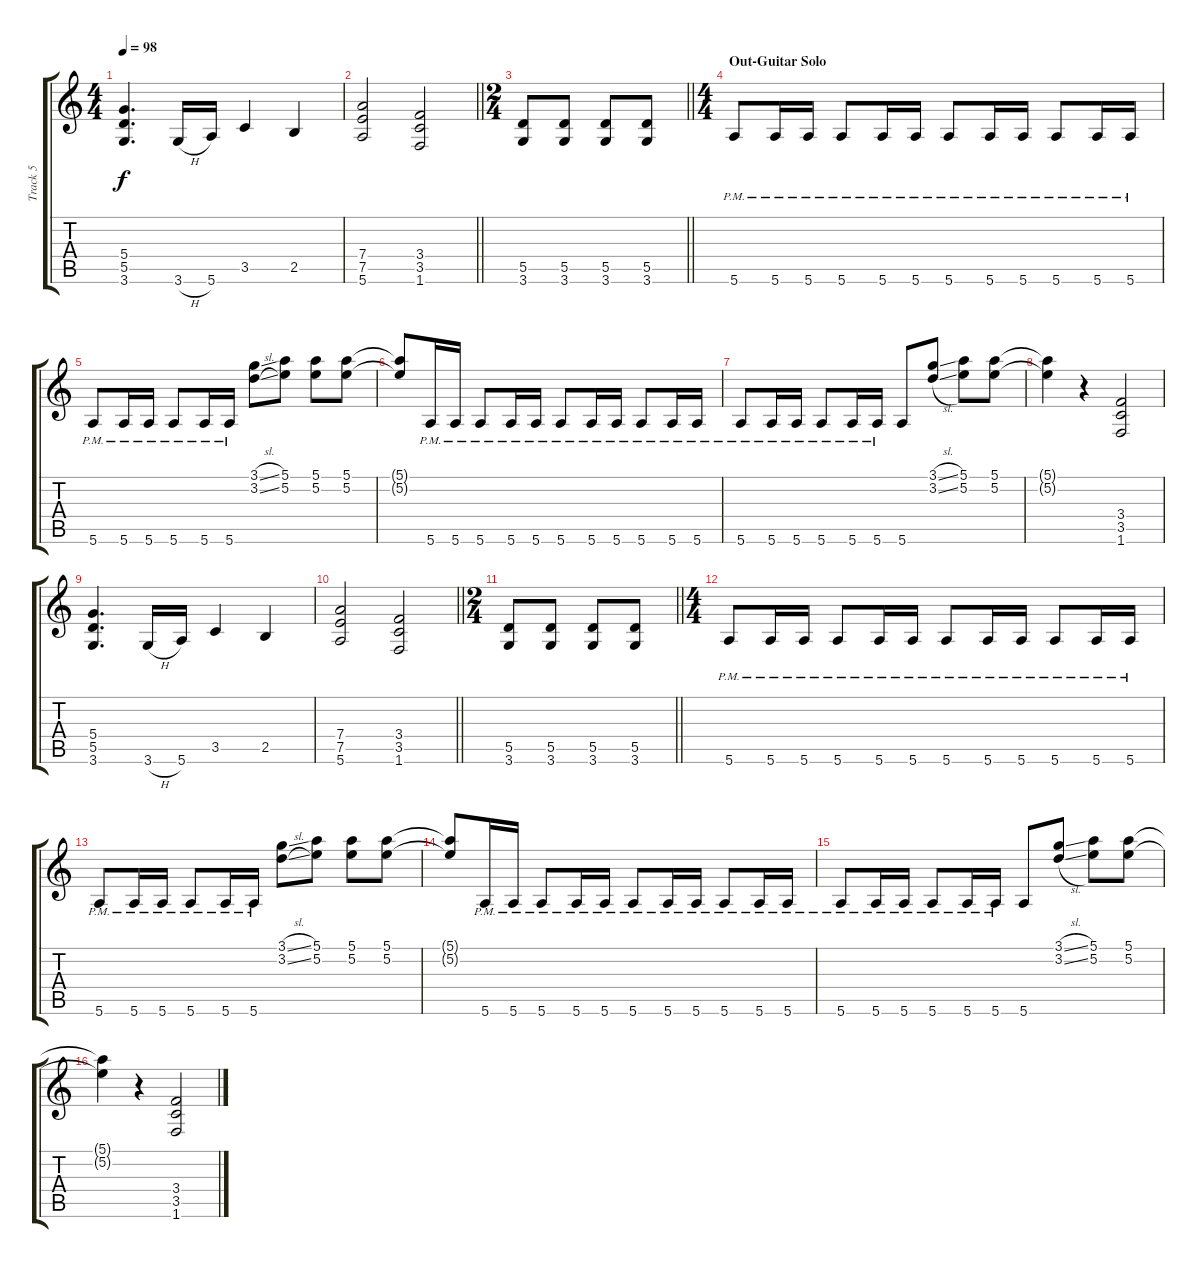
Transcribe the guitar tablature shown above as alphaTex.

\track ("Track 5" "Track 5") {instrument distortionguitar}
\staff {score tabs}
\tuning (E4 B3 G3 D3 A2 E2) {hide}
\ts (4 4)
\tempo 98
\clef g2
\ks c
(5.4 5.5 3.6).4{d dy f} 3.6{h}.16 5.6.16 3.5.4 2.5.4 |
\barLineRight lightlight
(7.4 7.5 5.6).2 (3.4 3.5 1.6).2 |
\ts (2 4)
\barLineRight lightlight
(5.5 3.6).8 (5.5 3.6).8 (5.5 3.6).8 (5.5 3.6).8 |
\ts (4 4)
\section ("" "Out-Guitar Solo")
5.6{pm}.8 5.6{pm}.16 5.6{pm}.16 5.6{pm}.8 5.6{pm}.16 5.6{pm}.16 5.6{pm}.8 5.6{pm}.16 5.6{pm}.16 5.6{pm}.8 5.6{pm}.16 5.6{pm}.16 |
5.6{pm}.8 5.6{pm}.16 5.6{pm}.16 5.6{pm}.8 5.6{pm}.16 5.6{pm}.16 (3.1{sl} 3.2{sl}).8 (5.1 5.2).8 (5.1 5.2).8 (5.1 5.2).8 |
(5.1{t} 5.2{t}).8 5.6{pm}.16 5.6{pm}.16 5.6{pm}.8 5.6{pm}.16 5.6{pm}.16 5.6{pm}.8 5.6{pm}.16 5.6{pm}.16 5.6{pm}.8 5.6{pm}.16 5.6{pm}.16 |
5.6{pm}.8 5.6{pm}.16 5.6{pm}.16 5.6{pm}.8 5.6{pm}.16 5.6{pm}.16 5.6.8 (3.1{sl} 3.2{sl}).8 (5.1 5.2).8 (5.1 5.2).8 |
(5.1{t} 5.2{t}).4 r.4 (3.4 3.5 1.6).2 |
(5.4 5.5 3.6).4{d} 3.6{h}.16 5.6.16 3.5.4 2.5.4 |
\barLineRight lightlight
(7.4 7.5 5.6).2 (3.4 3.5 1.6).2 |
\ts (2 4)
\barLineRight lightlight
(5.5 3.6).8 (5.5 3.6).8 (5.5 3.6).8 (5.5 3.6).8 |
\ts (4 4)
5.6{pm}.8 5.6{pm}.16 5.6{pm}.16 5.6{pm}.8 5.6{pm}.16 5.6{pm}.16 5.6{pm}.8 5.6{pm}.16 5.6{pm}.16 5.6{pm}.8 5.6{pm}.16 5.6{pm}.16 |
5.6{pm}.8{volume 2} 5.6{pm}.16 5.6{pm}.16 5.6{pm}.8 5.6{pm}.16 5.6{pm}.16 (3.1{sl} 3.2{sl}).8 (5.1 5.2).8 (5.1 5.2).8 (5.1 5.2).8 |
(5.1{t} 5.2{t}).8 5.6{pm}.16 5.6{pm}.16 5.6{pm}.8 5.6{pm}.16 5.6{pm}.16 5.6{pm}.8 5.6{pm}.16 5.6{pm}.16 5.6{pm}.8 5.6{pm}.16 5.6{pm}.16 |
5.6{pm}.8 5.6{pm}.16 5.6{pm}.16 5.6{pm}.8 5.6{pm}.16 5.6{pm}.16 5.6.8 (3.1{sl} 3.2{sl}).8 (5.1 5.2).8 (5.1 5.2).8 |
(5.1{t} 5.2{t}).4 r.4 (3.4 3.5 1.6).2
